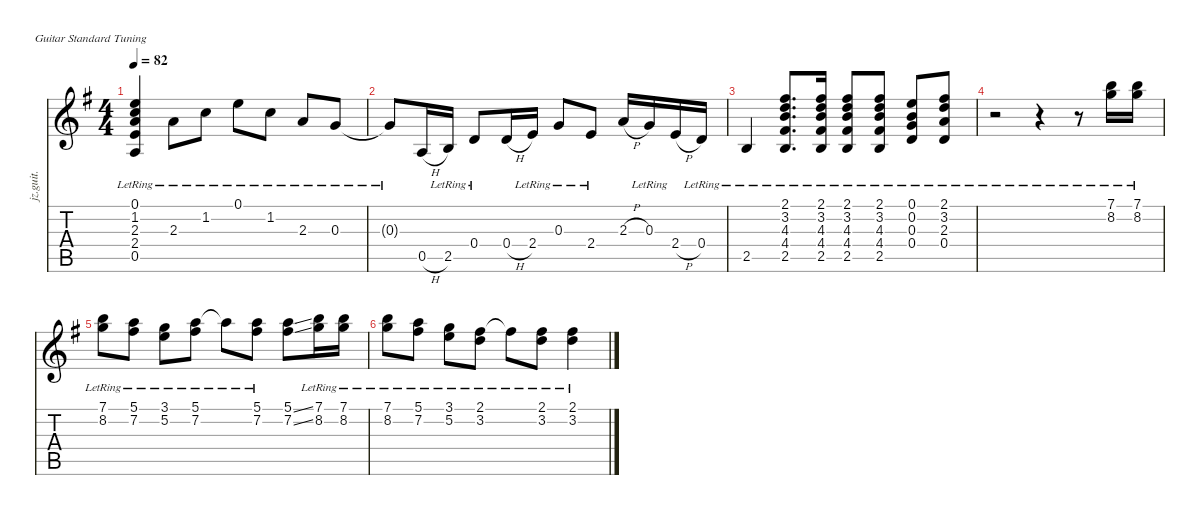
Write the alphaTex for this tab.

\defaultSystemsLayout 4
\hideDynamics
\bracketExtendMode nobrackets
\track ("Guitar electric" "jz.guit.") {instrument electricguitarjazz}
\staff {score tabs}
\tuning (E4 B3 G3 D3 A2 E2)
\ts (4 4)
\tempo 82
\clef g2
\ks eminor
(0.1{lr acc forcenatural} 1.2{lr acc forcenatural} 2.3{lr acc forcenatural} 2.4{lr acc forcenatural} 0.5{lr acc forcenatural}).4{dy mf} 2.3{lr acc forcenatural}.8 1.2{lr acc forcenatural}.8 0.1{lr acc forcenatural}.8 1.2{lr acc forcenatural}.8 2.3{lr acc forcenatural}.8 0.3{lr acc forcenatural}.8 |
0.3{lr t acc forcenatural}.8 0.5{h acc forcenatural}.16 2.5{lr acc forcenatural}.16 0.4{lr acc forcenatural}.8 0.4{h acc forcenatural}.16 2.4{lr acc forcenatural}.16 0.3{lr acc forcenatural}.8 2.4{lr acc forcenatural}.8 2.3{h acc forcenatural}.16 0.3{lr acc forcenatural}.16 2.4{h acc forcenatural}.16 0.4{lr acc forcenatural}.16 |
2.5{lr acc forcenatural}.4 (2.1{lr acc #} 3.2{lr acc forcenatural} 4.3{lr acc forcenatural} 4.4{lr acc #} 2.5{lr acc forcenatural}).8{d} (2.1{lr acc #} 3.2{lr acc forcenatural} 4.3{lr acc forcenatural} 4.4{lr acc #} 2.5{lr acc forcenatural}).16 (2.1{lr acc #} 3.2{lr acc forcenatural} 4.3{lr acc forcenatural} 4.4{lr acc #} 2.5{lr acc forcenatural}).8 (2.1{lr acc #} 3.2{lr acc forcenatural} 4.3{lr acc forcenatural} 4.4{lr acc #} 2.5{lr acc forcenatural}).8 (0.1{lr acc forcenatural} 0.2{lr acc forcenatural} 0.3{lr acc forcenatural} 0.4{lr acc forcenatural}).8 (2.1{lr acc #} 3.2{lr acc forcenatural} 2.3{lr acc forcenatural} 0.4{lr acc forcenatural}).8 |
r.2 r.4 r.8 (7.1{lr acc forcenatural} 8.2{lr acc forcenatural}).16 (7.1{lr acc forcenatural} 8.2{lr acc forcenatural}).16 |
(7.1{lr acc forcenatural} 8.2{lr acc forcenatural}).8 (5.1{lr acc forcenatural} 7.2{lr acc #}).8 (3.1{lr acc forcenatural} 5.2{lr acc forcenatural}).8 (5.1{lr acc forcenatural} 7.2{lr acc #}).8 5.1{lr t acc forcenatural}.8 (5.1{lr acc forcenatural} 7.2{lr acc #}).8 (5.1{ss acc forcenatural} 7.2{ss acc #}).8 (7.1{lr acc forcenatural} 8.2{lr acc forcenatural}).16 (7.1{lr acc forcenatural} 8.2{lr acc forcenatural}).16 |
(7.1{lr acc forcenatural} 8.2{lr acc forcenatural}).8 (5.1{lr acc forcenatural} 7.2{lr acc #}).8 (3.1{lr acc forcenatural} 5.2{lr acc forcenatural}).8 (2.1{lr acc #} 3.2{lr acc forcenatural}).8 2.1{lr t acc #}.8 (2.1{lr acc #} 3.2{lr acc forcenatural}).8 (2.1{lr acc #} 3.2{lr acc forcenatural}).4
